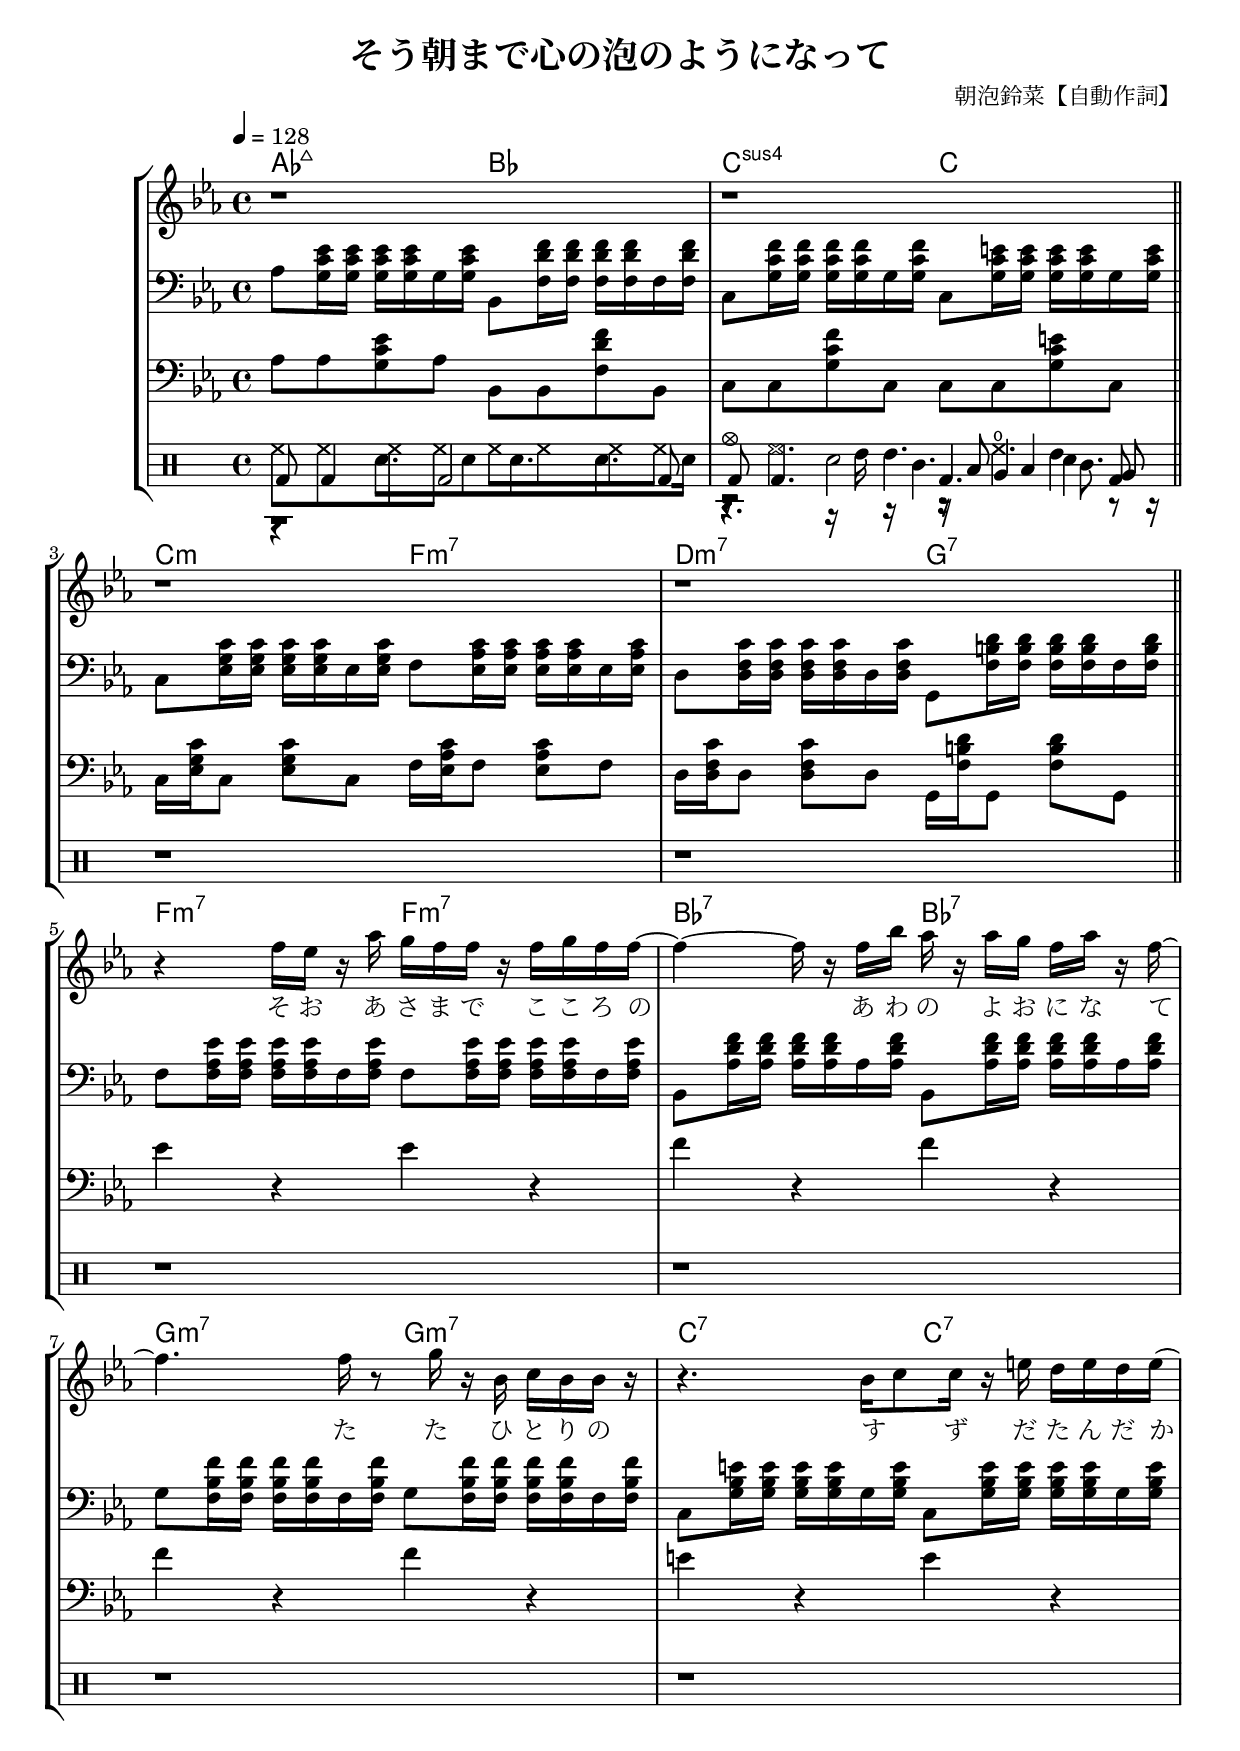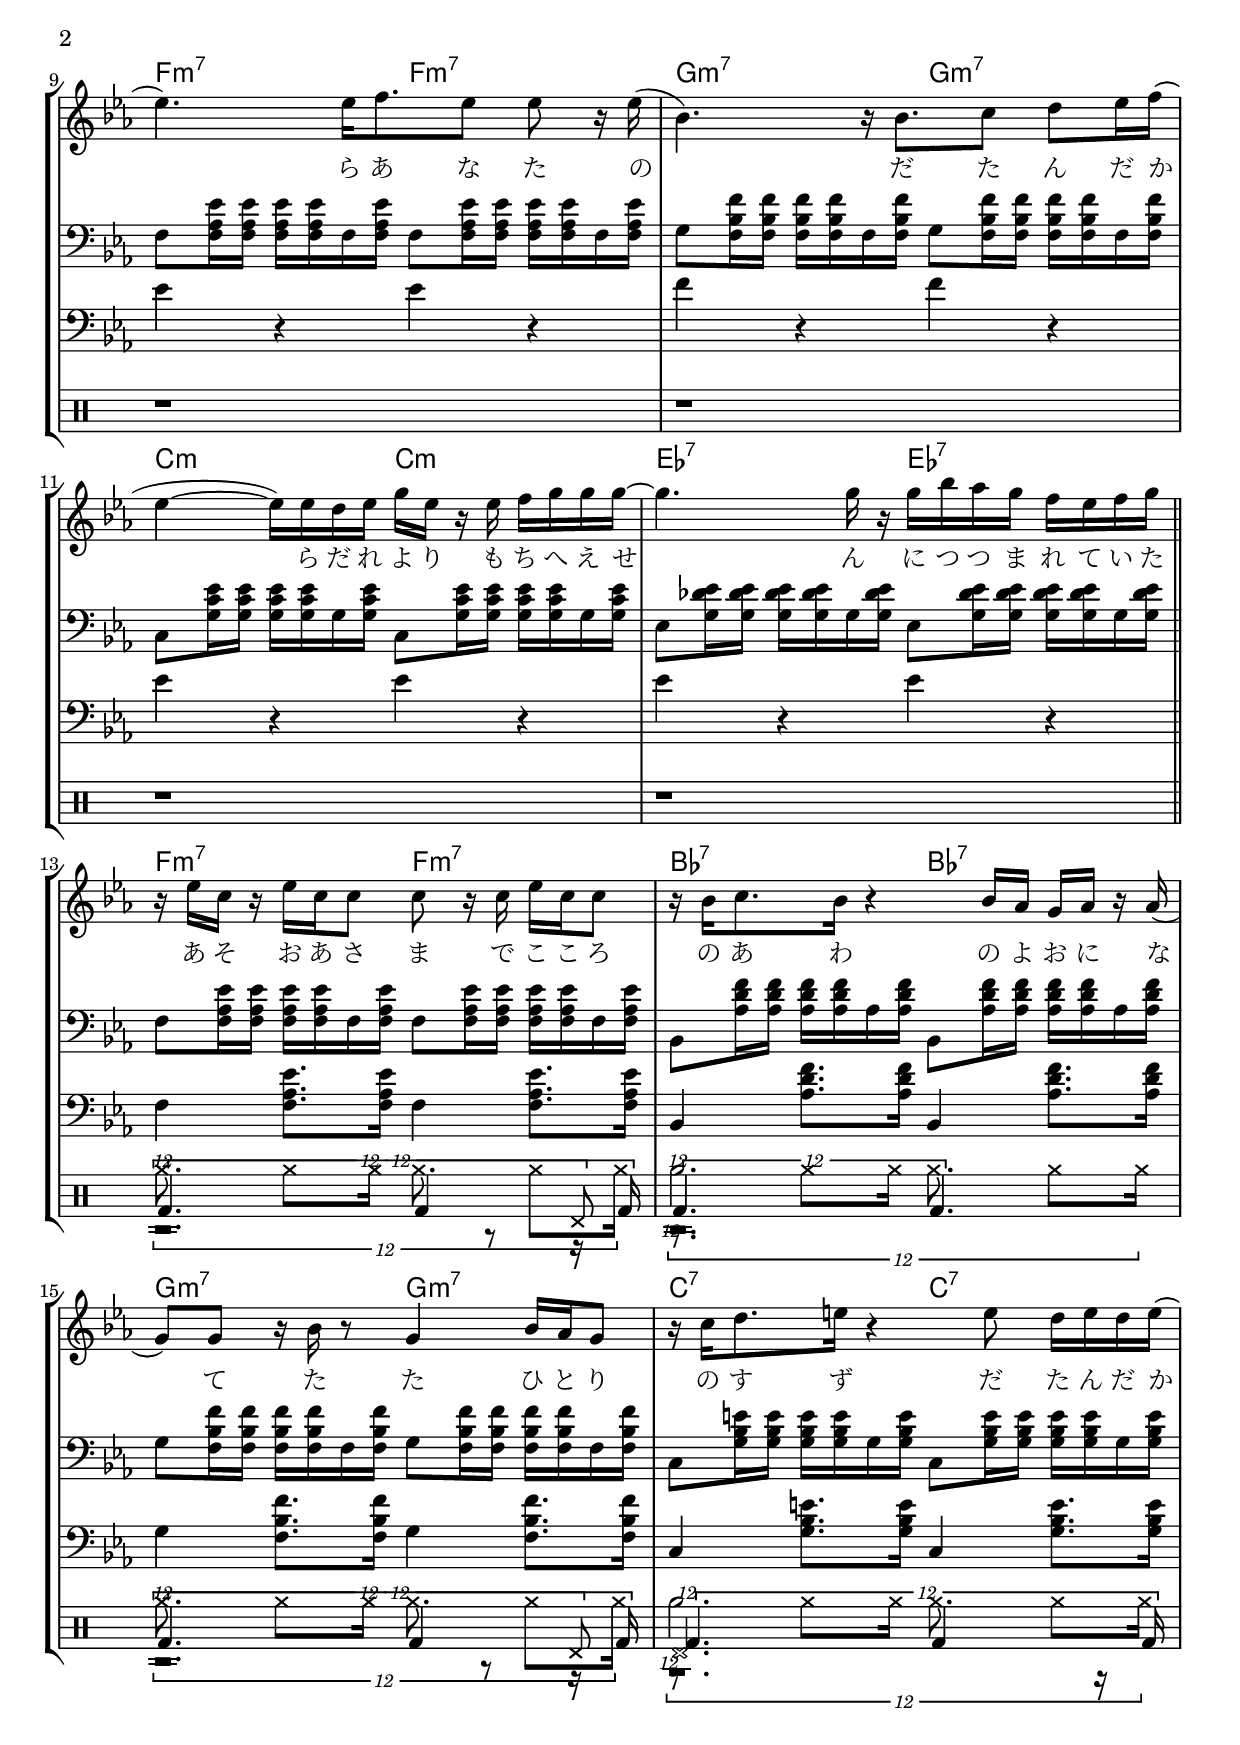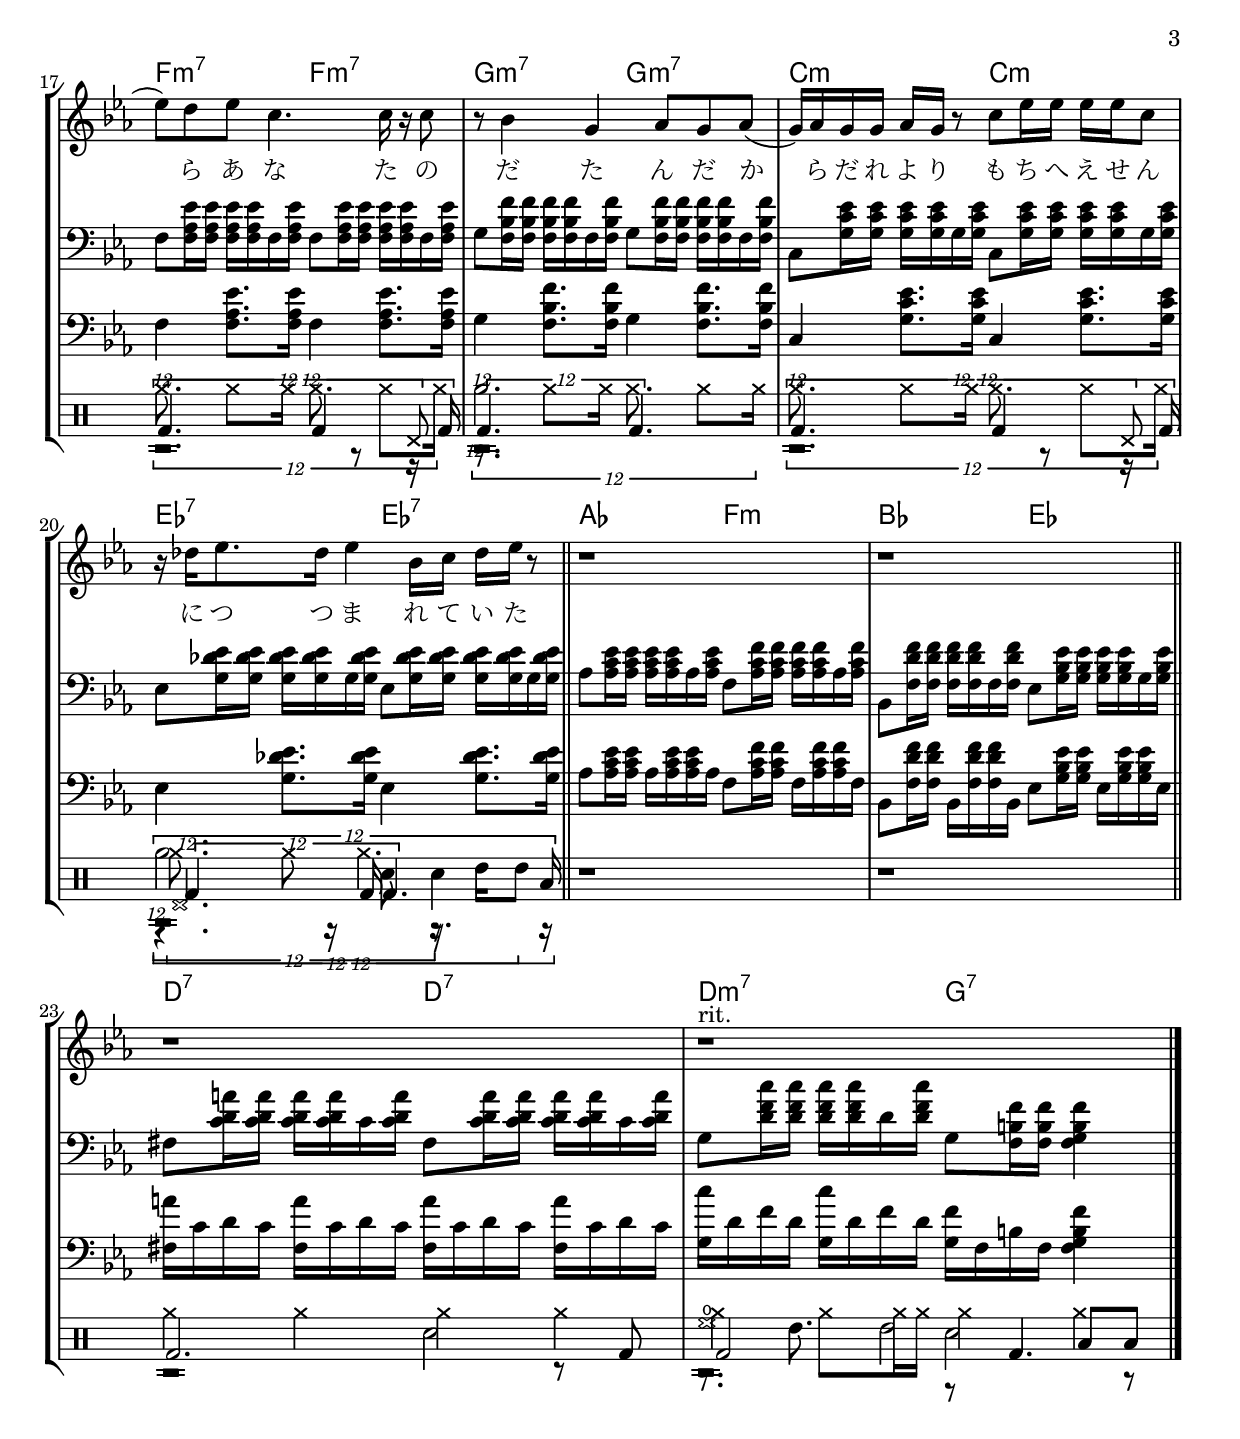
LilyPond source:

\version "2.12.1"

\header {
	title = \markup {そう朝まで心の泡のようになって}
	composer = \markup \center-column {朝泡鈴菜【自動作詞】}
}

harmony = \chordmode {
	as2:maj7 bes c:sus4 c 

	c:m f:min7 d:m7 g:7 

	f:min7 f:min7 bes:7 bes:7 g:min7 g:min7 c:7 c:7 f:min7 f:min7 g:min7 g:min7 c:m c:m es:7 es:7 

	f:min7 f:min7 bes:7 bes:7 g:min7 g:min7 c:7 c:7 f:min7 f:min7 g:min7 g:min7 c:m c:m es:7 es:7 

	as f:m bes es 

	d:7 d:7 d:m7 g:7 
}

melody = {
	\key es \major
	\tempo 4 = 128
	r1 | r1   
	r1 | r1   
	\set Staff.midiInstrument = #"Recorder"
	r4 f''16  es''16  r16  as''16  g''16  f''16  f''16  r16  f''16  g''16  f''16  f''16~ 
	f''4~f''16  r16  f''16  bes''16  as''16  r16  as''16  g''16  f''16  as''16  r16  f''16~ 
	f''4.  f''16  r8  g''16  r16  bes'16  c''16  bes'16  bes'16  r16~ 
	r4.  bes'16  c''8  c''16  r16  e''16  d''16  e''16  d''16  e''16 
	(es''4.)  es''16  f''8.  es''8  es''8  r16  es''16 
	(bes'4.)  r16  bes'8.  c''8  d''8  es''16  f''16 
	(es''4~es''16)  es''16  d''16  es''16  g''16  es''16  r16  es''16  f''16  g''16  g''16  g''16~ 
	g''4.  g''16  r16  g''16  bes''16  as''16  g''16  f''16  es''16  f''16  g''16
	\set Staff.midiInstrument = #"fss0.34"
	r16 es''16  c''16  r16  es''16  c''16  c''8  c''8  r16  c''16  es''16  c''16  c''8 
	r16  bes'16  c''8.  bes'16  r4  bes'16  as'16  g'16  as'16  r16  as'16 
	(g'8)  g'8  r16  bes'16  r8  g'4  bes'16  as'16  g'8 
	r16  c''16  d''8.  e''16  r4  e''8  d''16  e''16  d''16  e''16 
	(es''8)  d''8  es''8  c''4.  c''16  r16  c''8 
	r8  bes'4  g'4  as'8  g'8  as'8 
	(g'16)  as'16  g'16  g'16  as'16  g'16  r8  c''8  es''16  es''16  es''16  es''16  c''8 
	r16  des''16  es''8.  des''16  es''4  bes'16  c''16  des''16  es''16  	r8 	r1 | r1   
	r1 | r1^"rit." \bar "|."
}

words = \lyricmode {
	
	
	そ  お  あ  さ  ま  で  こ  こ  ろ  の  あ  わ  の  よ  お  に  な  て  た  た  ひ  と  り  の  す  ず  だ  た  ん  だ  か  ら  あ  な  た  の  だ  た  ん  だ  か  ら  だ  れ  よ  り  も  ち  へ  え  せ  ん  に  つ  つ  ま  れ  て  い  た  あ  
	そ  お  あ  さ  ま  で  こ  こ  ろ  の  あ  わ  の  よ  お  に  な  て  た  た  ひ  と  り  の  す  ず  だ  た  ん  だ  か  ら  あ  な  た  の  だ  た  ん  だ  か  ら  だ  れ  よ  り  も  ち  へ  え  せ  ん  に  つ  つ  ま  れ  て  い  た  あ  
	
	
}

tempochange = {
	\tempo 4 = 128
	r1 | r1 \bar "||"
	\tempo 4 = 128
	r1 | r1 \bar "||"
	\tempo 4 = 128
	r1 | r1 | r1 | r1 | r1 | r1 | r1 | r1 \bar "||"
	\tempo 4 = 128
	r1 | r1 | r1 | r1 | r1 | r1 | r1 | r1 \bar "||"
	\tempo 4 = 128
	r1 | r1 \bar "||"
	\tempo 4 = 128
	r1 | \tempo 4 = 96 r2 \tempo 4 = 85 r2 \bar "|."
}

mainacc = {
	\clef bass
	\set Staff.midiInstrument = #"FX 1 (rain)"
	\key es \major
	\tempo 4 = 128
	as8 <g c' es'>16 <g c' es'>16   <g c' es'>16 <g c' es'>16   g16 <g c' es'>16
	bes,8 <f d' f'>16 <f d' f'>16   <f d' f'>16 <f d' f'>16   f16 <f d' f'>16
	c8 <g c' f'>16 <g c' f'>16   <g c' f'>16 <g c' f'>16   g16 <g c' f'>16
	c8 <g c' e'>16 <g c' e'>16   <g c' e'>16 <g c' e'>16   g16 <g c' e'>16
	\bar "||"

	\set Staff.midiInstrument = #"FX 1 (rain)"
	c8 <es g c'>16 <es g c'>16   <es g c'>16 <es g c'>16   es16 <es g c'>16
	f8 <es as c'>16 <es as c'>16   <es as c'>16 <es as c'>16   es16 <es as c'>16
	d8 <d f c'>16 <d f c'>16   <d f c'>16 <d f c'>16   d16 <d f c'>16
	g,8 <f b d'>16 <f b d'>16   <f b d'>16 <f b d'>16   f16 <f b d'>16
	\bar "||"

	\set Staff.midiInstrument = #"FX 1 (rain)"
	f8 <f as es'>16 <f as es'>16   <f as es'>16 <f as es'>16   f16 <f as es'>16
	f8 <f as es'>16 <f as es'>16   <f as es'>16 <f as es'>16   f16 <f as es'>16
	bes,8 <as d' f'>16 <as d' f'>16   <as d' f'>16 <as d' f'>16   as16 <as d' f'>16
	bes,8 <as d' f'>16 <as d' f'>16   <as d' f'>16 <as d' f'>16   as16 <as d' f'>16
	g8 <f bes f'>16 <f bes f'>16   <f bes f'>16 <f bes f'>16   f16 <f bes f'>16
	g8 <f bes f'>16 <f bes f'>16   <f bes f'>16 <f bes f'>16   f16 <f bes f'>16
	c8 <g bes e'>16 <g bes e'>16   <g bes e'>16 <g bes e'>16   g16 <g bes e'>16
	c8 <g bes e'>16 <g bes e'>16   <g bes e'>16 <g bes e'>16   g16 <g bes e'>16
	f8 <f as es'>16 <f as es'>16   <f as es'>16 <f as es'>16   f16 <f as es'>16
	f8 <f as es'>16 <f as es'>16   <f as es'>16 <f as es'>16   f16 <f as es'>16
	g8 <f bes f'>16 <f bes f'>16   <f bes f'>16 <f bes f'>16   f16 <f bes f'>16
	g8 <f bes f'>16 <f bes f'>16   <f bes f'>16 <f bes f'>16   f16 <f bes f'>16
	c8 <g c' es'>16 <g c' es'>16   <g c' es'>16 <g c' es'>16   g16 <g c' es'>16
	c8 <g c' es'>16 <g c' es'>16   <g c' es'>16 <g c' es'>16   g16 <g c' es'>16
	es8 <g des' es'>16 <g des' es'>16   <g des' es'>16 <g des' es'>16   g16 <g des' es'>16
	es8 <g des' es'>16 <g des' es'>16   <g des' es'>16 <g des' es'>16   g16 <g des' es'>16
	\bar "||"

	\set Staff.midiInstrument = #"FX 1 (rain)"
	f8 <f as es'>16 <f as es'>16   <f as es'>16 <f as es'>16   f16 <f as es'>16
	f8 <f as es'>16 <f as es'>16   <f as es'>16 <f as es'>16   f16 <f as es'>16
	bes,8 <as d' f'>16 <as d' f'>16   <as d' f'>16 <as d' f'>16   as16 <as d' f'>16
	bes,8 <as d' f'>16 <as d' f'>16   <as d' f'>16 <as d' f'>16   as16 <as d' f'>16
	g8 <f bes f'>16 <f bes f'>16   <f bes f'>16 <f bes f'>16   f16 <f bes f'>16
	g8 <f bes f'>16 <f bes f'>16   <f bes f'>16 <f bes f'>16   f16 <f bes f'>16
	c8 <g bes e'>16 <g bes e'>16   <g bes e'>16 <g bes e'>16   g16 <g bes e'>16
	c8 <g bes e'>16 <g bes e'>16   <g bes e'>16 <g bes e'>16   g16 <g bes e'>16
	f8 <f as es'>16 <f as es'>16   <f as es'>16 <f as es'>16   f16 <f as es'>16
	f8 <f as es'>16 <f as es'>16   <f as es'>16 <f as es'>16   f16 <f as es'>16
	g8 <f bes f'>16 <f bes f'>16   <f bes f'>16 <f bes f'>16   f16 <f bes f'>16
	g8 <f bes f'>16 <f bes f'>16   <f bes f'>16 <f bes f'>16   f16 <f bes f'>16
	c8 <g c' es'>16 <g c' es'>16   <g c' es'>16 <g c' es'>16   g16 <g c' es'>16
	c8 <g c' es'>16 <g c' es'>16   <g c' es'>16 <g c' es'>16   g16 <g c' es'>16
	es8 <g des' es'>16 <g des' es'>16   <g des' es'>16 <g des' es'>16   g16 <g des' es'>16
	es8 <g des' es'>16 <g des' es'>16   <g des' es'>16 <g des' es'>16   g16 <g des' es'>16
	\bar "||"

	\set Staff.midiInstrument = #"FX 1 (rain)"
	as8 <as c' es'>16 <as c' es'>16   <as c' es'>16 <as c' es'>16   as16 <as c' es'>16
	f8 <as c' f'>16 <as c' f'>16   <as c' f'>16 <as c' f'>16   as16 <as c' f'>16
	bes,8 <f d' f'>16 <f d' f'>16   <f d' f'>16 <f d' f'>16   f16 <f d' f'>16
	es8 <g bes es'>16 <g bes es'>16   <g bes es'>16 <g bes es'>16   g16 <g bes es'>16
	\bar "||"

	\set Staff.midiInstrument = #"FX 1 (rain)"
	fis8 <c' d' a'>16 <c' d' a'>16   <c' d' a'>16 <c' d' a'>16   c'16 <c' d' a'>16
	fis8 <c' d' a'>16 <c' d' a'>16   <c' d' a'>16 <c' d' a'>16   c'16 <c' d' a'>16
	g8 <d' f' c''>16 <d' f' c''>16   <d' f' c''>16 <d' f' c''>16   d'16 <d' f' c''>16
	g8 <f b f'>16 <f b f'>16 <g f b f'>4
	\bar "|."
}

subacc = {
	\clef bass
	\set Staff.midiInstrument = #"Slap Bass 1"
	\key es \major
	\tempo 4 = 128
	as8 as8 <g c' es'>8 as8
	bes,8 bes,8 <f d' f'>8 bes,8
	c8 c8 <g c' f'>8 c8
	c8 c8 <g c' e'>8 c8
	\bar "||"

	\set Staff.midiInstrument = #"Slap Bass 1"
	c16 <es g c'>16 c8 <es g c'>8 c8
	f16 <es as c'>16 f8 <es as c'>8 f8
	d16 <d f c'>16 d8 <d f c'>8 d8
	g,16 <f b d'>16 g,8 <f b d'>8 g,8
	\bar "||"

	\set Staff.midiInstrument = #"orchestral strings"
	es'4 r4
	es'4 r4
	f'4 r4
	f'4 r4
	f'4 r4
	f'4 r4
	e'4 r4
	e'4 r4
	es'4 r4
	es'4 r4
	f'4 r4
	f'4 r4
	es'4 r4
	es'4 r4
	es'4 r4
	es'4 r4
	\bar "||"

	\set Staff.midiInstrument = #"Slap Bass 1"
	f4 <f as es'>8. <f as es'>16
	f4 <f as es'>8. <f as es'>16
	bes,4 <as d' f'>8. <as d' f'>16
	bes,4 <as d' f'>8. <as d' f'>16
	g4 <f bes f'>8. <f bes f'>16
	g4 <f bes f'>8. <f bes f'>16
	c4 <g bes e'>8. <g bes e'>16
	c4 <g bes e'>8. <g bes e'>16
	f4 <f as es'>8. <f as es'>16
	f4 <f as es'>8. <f as es'>16
	g4 <f bes f'>8. <f bes f'>16
	g4 <f bes f'>8. <f bes f'>16
	c4 <g c' es'>8. <g c' es'>16
	c4 <g c' es'>8. <g c' es'>16
	es4 <g des' es'>8. <g des' es'>16
	es4 <g des' es'>8. <g des' es'>16
	\bar "||"

	\set Staff.midiInstrument = #"Slap Bass 1"
	as8 <as c' es'>16 <as c' es'>16   as16 <as c' es'>16 <as c' es'>16 as16
	f8 <as c' f'>16 <as c' f'>16   f16 <as c' f'>16 <as c' f'>16 f16
	bes,8 <f d' f'>16 <f d' f'>16   bes,16 <f d' f'>16 <f d' f'>16 bes,16
	es8 <g bes es'>16 <g bes es'>16   es16 <g bes es'>16 <g bes es'>16 es16
	\bar "||"

	\set Staff.midiInstrument = #"Slap Bass 1"
	<fis a'>16 c' d' c' <fis a'> c' d' c'
	<fis a'>16 c' d' c' <fis a'> c' d' c'
	<g c''>16 d' f' d' <g c''> d' f' d'
	<g f'>16 f b f <g f b f'>4
	\bar "|."
}

percA = {
	\drummode {
	hh8 hh8 hh8 hh8 hh8 hh8 hh8 hh8  |r8 hh2. r8  \bar "||"
	r1 |r1 \bar "||"
	r1 |r1 |r1 |r1 |r1 |r1 |r1 |r1 \bar "||"
	\times 16/12{ cymr8. cymr8 cymr16 cymr8. cymr8 cymr16 } |\times 16/12{ r8. cymr8 cymr16 cymr8. cymr8 cymr16 } |\times 16/12{ cymr8. cymr8 cymr16 cymr8. cymr8 cymr16 } |\times 16/12{ r8. cymr8 cymr16 cymr8. cymr8 cymr16 } |\times 16/12{ cymr8. cymr8 cymr16 cymr8. cymr8 cymr16 } |\times 16/12{ r8. cymr8 cymr16 cymr8. cymr8 cymr16 } |\times 16/12{ cymr8. cymr8 cymr16 cymr8. cymr8 cymr16 } |\times 16/12{ cymr8. cymr8 cymr4. r16 } \bar "||"
	r1 |r1 \bar "||"
	cymr4 cymr4 cymr4 cymr4  |cymr4 cymr8 cymr16 cymr16 cymr4 cymr4  \bar "|."
	}
}

percB = {
	\drummode {
	r4 sn8. sn8 sn8. sn8. sn16  |r4 sn2 sn4  \bar "||"
	r1 |r1 \bar "||"
	r1 |r1 |r1 |r1 |r1 |r1 |r1 |r1 \bar "||"
	\times 16/12{ r2 r8 hhp8 } |\times 16/12{ r2. } |\times 16/12{ r2 r8 hhp8 } |\times 16/12{ hhp2. } |\times 16/12{ r2 r8 hhp8 } |\times 16/12{ r2. } |\times 16/12{ r2 r8 hhp8 } |\times 16/12{ hhp2. } \bar "||"
	r1 |r1 \bar "||"
	r2 sn2  |r2 sn2  \bar "|."
	}
}

percC = {
	\drummode {
	bd8 bd4 bd2 bd8  |bd8 bd4. bd4. bd8  \bar "||"
	r1 |r1 \bar "||"
	r1 |r1 |r1 |r1 |r1 |r1 |r1 |r1 \bar "||"
	\times 16/12{ bd4. bd4 r16 bd16 } |\times 16/12{ bd4. bd4. } |\times 16/12{ bd4. bd4 r16 bd16 } |\times 16/12{ bd4. bd4 r16 bd16 } |\times 16/12{ bd4. bd4 r16 bd16 } |\times 16/12{ bd4. bd4. } |\times 16/12{ bd4. bd4 r16 bd16 } |\times 16/12{ bd4 r16 bd16 bd4. } \bar "||"
	r1 |r1 \bar "||"
	bd2. r8 bd8  |bd2 r8 bd4.  \bar "|."
	}
}

percD = {
	\drummode {
	r1  |r2 r8 hho4.  \bar "||"
	r1 |r1 \bar "||"
	r1 |r1 |r1 |r1 |r1 |r1 |r1 |r1 \bar "||"
	\times 16/12{ r2. } |\times 16/12{ rb2. } |\times 16/12{ r2. } |\times 16/12{ rb2. } |\times 16/12{ r2. } |\times 16/12{ rb2. } |\times 16/12{ r2. } |\times 16/12{ rb2. } \bar "||"
	r1 |r1 \bar "||"
	r1 |r8. tommh8. tommh2 r8  \bar "|."
	}
}

percE = {
	\drummode {
	r1 |cymc1  \bar "||"
	r1 |r1 \bar "||"
	r1 |r1 |r1 |r1 |r1 |r1 |r1 |r1 \bar "||"
	r1 |r1 |r1 |r1 |r1 |r1 |r1 |\times 16/12{ r4. sn8 sn4 } \bar "||"
	r1 |r1 \bar "||"
	r1 |r2. toml8 toml8  \bar "|."
	}
}

percF = {
	\drummode {
	r1 |r4 r16 tommh16 tommh4. tommh4  \bar "||"
	r1 | r1 \bar "||"
	r1 | r1 | r1 | r1 | r1 | r1 | r1 | r1 \bar "||"
	r1 |r1 |r1 |r1 |r1 |r1 |r1 |\times 16/12{ r2 r16 tommh16 tommh8 } \bar "||"
	r1 | r1 \bar "||"
	r1 |hho1  \bar "|."
	}
}

percG = {
	\drummode {
	r1 |r4. r16 tomml4. tomml8.  \bar "||"
	r1 | r1 \bar "||"
	r1 | r1 | r1 | r1 | r1 | r1 | r1 | r1 \bar "||"
	r1 |r1 |r1 |r1 |r1 |r1 |r1 |\times 16/12{ r2 r8. toml16 } \bar "||"
	r1 | r1 \bar "||"
	r1 | r1 \bar "|."
	}
}

percH = {
	\drummode {
	r1 |r2 r16 toml8 toml4 r16  \bar "||"
	r1 | r1 \bar "||"
	r1 | r1 | r1 | r1 | r1 | r1 | r1 | r1 \bar "||"
	r1 | r1 | r1 | r1 | r1 | r1 | r1 | r1 \bar "||"
	r1 | r1 \bar "||"
	r1 | r1 \bar "|."
	}
}

percI = {
	\drummode {
	r1 |r2 r8 tomfh4 tomfh8  \bar "||"
	r1 | r1 \bar "||"
	r1 | r1 | r1 | r1 | r1 | r1 | r1 | r1 \bar "||"
	r1 | r1 | r1 | r1 | r1 | r1 | r1 | r1 \bar "||"
	r1 | r1 \bar "||"
	r1 | r1 \bar "|."
	}
}

\score {
	<<
		\new StaffGroup <<
			\new ChordNames {\harmony}
			\new Voice = "melody" {\melody}
			\new Lyrics \lyricsto "melody" \words
			\new Staff = "mainacc" {\mainacc}
			\new Staff = "subacc" {\subacc}
			\new DrumStaff <<
				\new DrumVoice {\percA}
				\new DrumVoice {\percB}
				\new DrumVoice {\percC}
				\new DrumVoice {\percD}
				\new DrumVoice {\percE}
				\new DrumVoice {\percF}
				\new DrumVoice {\percG}
				\new DrumVoice {\percH}
				\new DrumVoice {\percI}
			>>
		>>
	>>
	\layout { }
}
